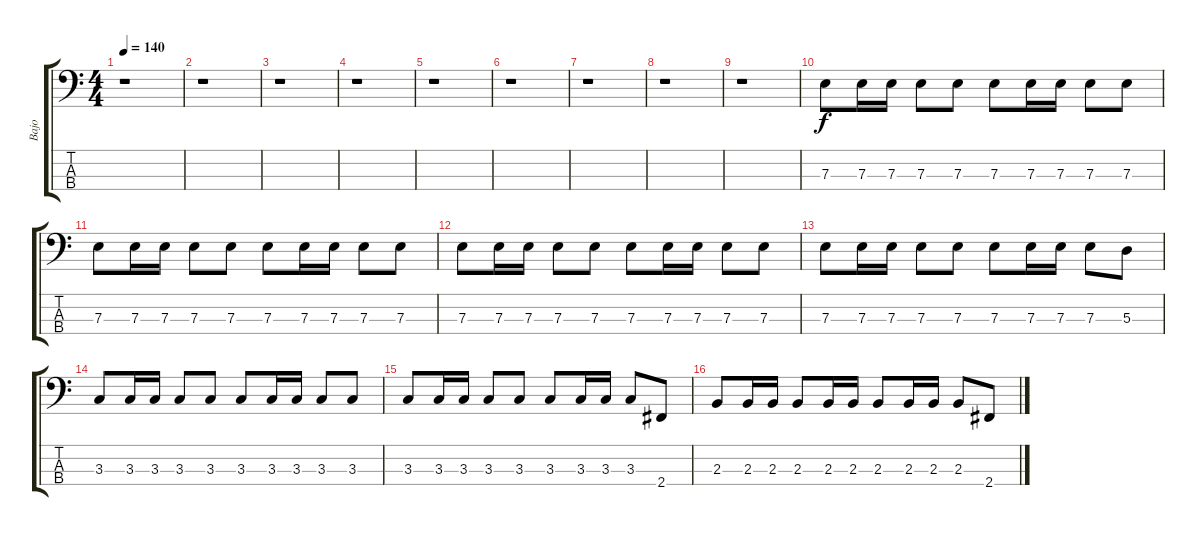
\track ("Bajo" "Bajo") {instrument electricbassfinger}
\staff {score tabs}
\tuning (G2 D2 A1 E1) {hide}
\ts (4 4)
\tempo 140
\clef f4
\ks c
r.1{dy f} |
r.1 |
r.1 |
r.1 |
r.1 |
r.1 |
r.1 |
r.1 |
r.1 |
7.3.8 7.3.16 7.3.16 7.3.8 7.3.8 7.3.8 7.3.16 7.3.16 7.3.8 7.3.8 |
7.3.8 7.3.16 7.3.16 7.3.8 7.3.8 7.3.8 7.3.16 7.3.16 7.3.8 7.3.8 |
7.3.8 7.3.16 7.3.16 7.3.8 7.3.8 7.3.8 7.3.16 7.3.16 7.3.8 7.3.8 |
7.3.8 7.3.16 7.3.16 7.3.8 7.3.8 7.3.8 7.3.16 7.3.16 7.3.8 5.3.8 |
3.3.8 3.3.16 3.3.16 3.3.8 3.3.8 3.3.8 3.3.16 3.3.16 3.3.8 3.3.8 |
3.3.8 3.3.16 3.3.16 3.3.8 3.3.8 3.3.8 3.3.16 3.3.16 3.3.8 2.4.8 |
2.3.8 2.3.16 2.3.16 2.3.8 2.3.16 2.3.16 2.3.8 2.3.16 2.3.16 2.3.8 2.4.8
